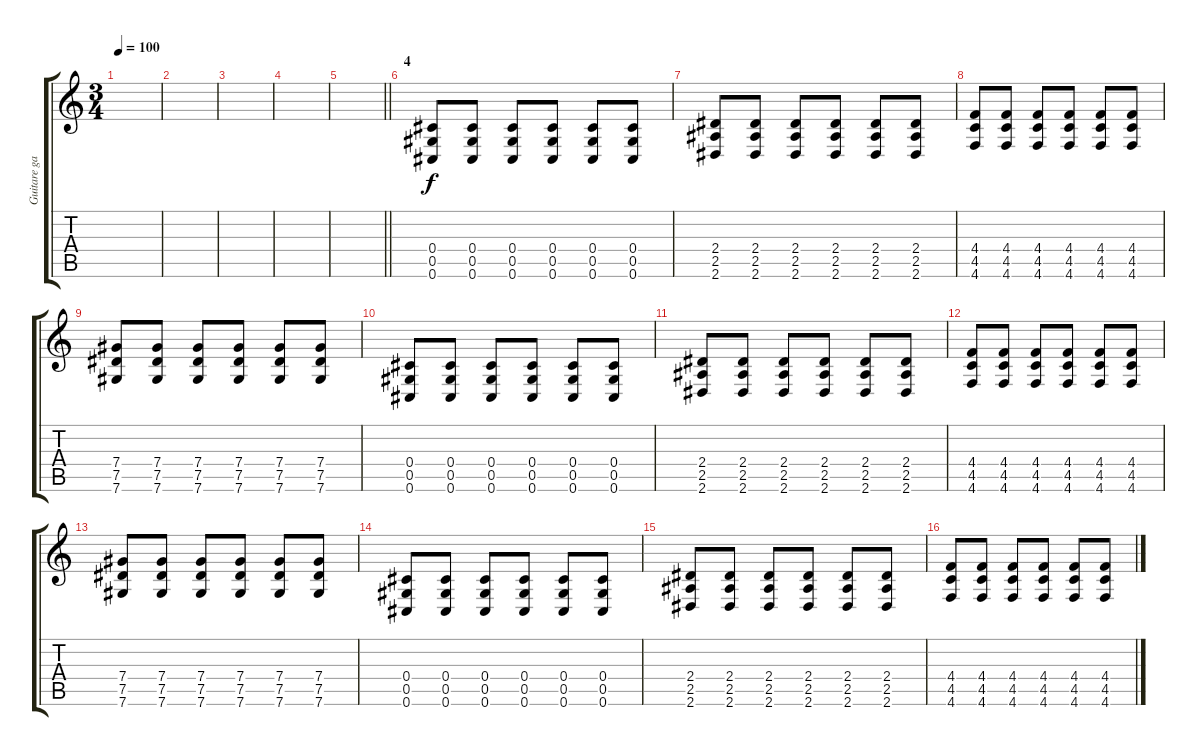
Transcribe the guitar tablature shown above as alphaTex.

\track ("Guitare gauche" "Guitare ga") {instrument distortionguitar}
\staff {score tabs}
\tuning (Eb4 Bb3 Gb3 Db3 Ab2 Db2) {hide}
\ts (3 4)
\tempo 100
\clef g2
\ks c
|
|
|
|
\barLineRight lightlight
|
\section ("" "4")
(0.4 0.5 0.6).8 (0.4 0.5 0.6).8 (0.4 0.5 0.6).8 (0.4 0.5 0.6).8 (0.4 0.5 0.6).8 (0.4 0.5 0.6).8 |
(2.4 2.5 2.6).8 (2.4 2.5 2.6).8 (2.4 2.5 2.6).8 (2.4 2.5 2.6).8 (2.4 2.5 2.6).8 (2.4 2.5 2.6).8 |
(4.4 4.5 4.6).8 (4.4 4.5 4.6).8 (4.4 4.5 4.6).8 (4.4 4.5 4.6).8 (4.4 4.5 4.6).8 (4.4 4.5 4.6).8 |
(7.4 7.5 7.6).8 (7.4 7.5 7.6).8 (7.4 7.5 7.6).8 (7.4 7.5 7.6).8 (7.4 7.5 7.6).8 (7.4 7.5 7.6).8 |
(0.4 0.5 0.6).8 (0.4 0.5 0.6).8 (0.4 0.5 0.6).8 (0.4 0.5 0.6).8 (0.4 0.5 0.6).8 (0.4 0.5 0.6).8 |
(2.4 2.5 2.6).8 (2.4 2.5 2.6).8 (2.4 2.5 2.6).8 (2.4 2.5 2.6).8 (2.4 2.5 2.6).8 (2.4 2.5 2.6).8 |
(4.4 4.5 4.6).8 (4.4 4.5 4.6).8 (4.4 4.5 4.6).8 (4.4 4.5 4.6).8 (4.4 4.5 4.6).8 (4.4 4.5 4.6).8 |
(7.4 7.5 7.6).8 (7.4 7.5 7.6).8 (7.4 7.5 7.6).8 (7.4 7.5 7.6).8 (7.4 7.5 7.6).8 (7.4 7.5 7.6).8 |
(0.4 0.5 0.6).8 (0.4 0.5 0.6).8 (0.4 0.5 0.6).8 (0.4 0.5 0.6).8 (0.4 0.5 0.6).8 (0.4 0.5 0.6).8 |
(2.4 2.5 2.6).8 (2.4 2.5 2.6).8 (2.4 2.5 2.6).8 (2.4 2.5 2.6).8 (2.4 2.5 2.6).8 (2.4 2.5 2.6).8 |
(4.4 4.5 4.6).8 (4.4 4.5 4.6).8 (4.4 4.5 4.6).8 (4.4 4.5 4.6).8 (4.4 4.5 4.6).8 (4.4 4.5 4.6).8
